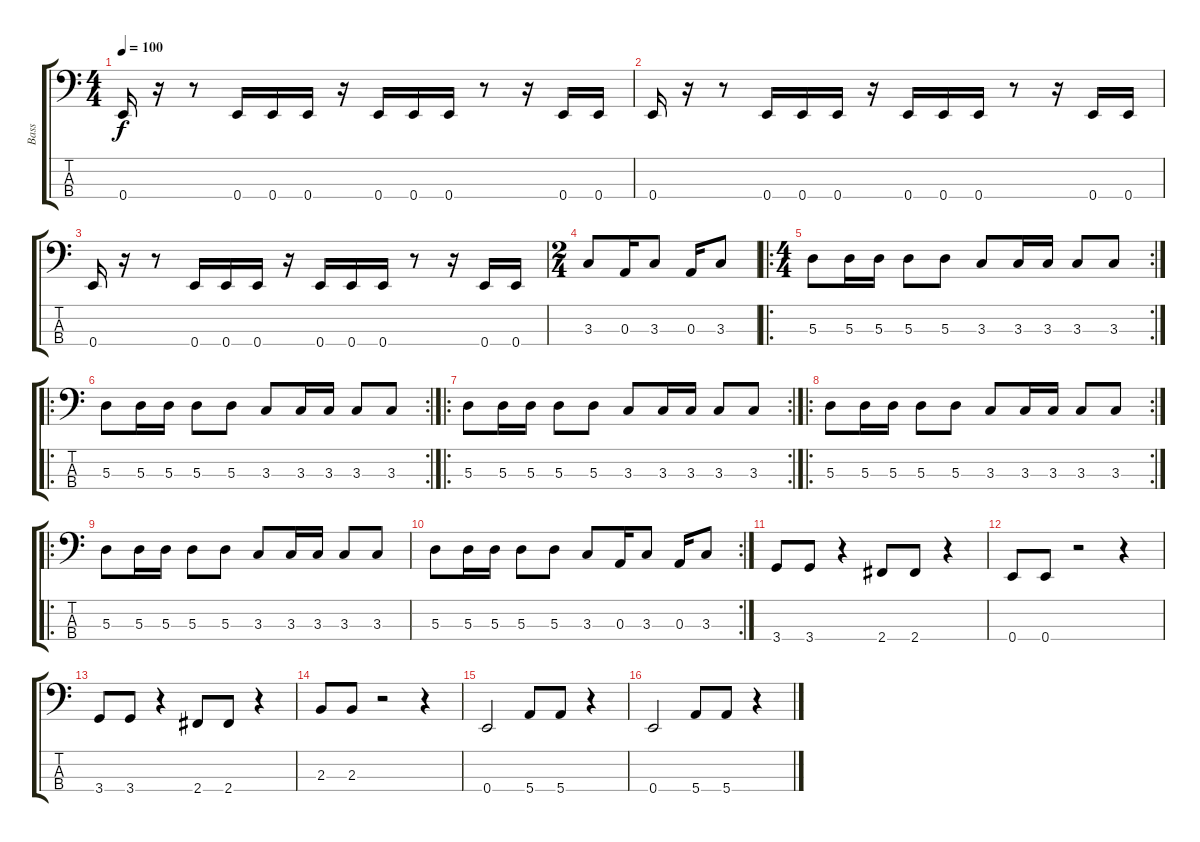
\track ("Bass" "Bass") {instrument electricbasspick}
\staff {score tabs}
\tuning (G2 D2 A1 E1) {hide}
\ts (4 4)
\tempo 100
\clef f4
\ks c
0.4.16{dy f} r.16 r.8 0.4.16 0.4.16 0.4.16 r.16 0.4.16 0.4.16 0.4.16 r.8 r.16 0.4.16 0.4.16 |
0.4.16 r.16 r.8 0.4.16 0.4.16 0.4.16 r.16 0.4.16 0.4.16 0.4.16 r.8 r.16 0.4.16 0.4.16 |
0.4.16 r.16 r.8 0.4.16 0.4.16 0.4.16 r.16 0.4.16 0.4.16 0.4.16 r.8 r.16 0.4.16 0.4.16 |
\ts (2 4)
3.3.8 0.3.16 3.3.8 0.3.16 3.3.8 |
\ro
\rc 2
\ts (4 4)
5.3.8 5.3.16 5.3.16 5.3.8 5.3.8 3.3.8 3.3.16 3.3.16 3.3.8 3.3.8 |
\ro
\rc 2
5.3.8 5.3.16 5.3.16 5.3.8 5.3.8 3.3.8 3.3.16 3.3.16 3.3.8 3.3.8 |
\ro
\rc 2
5.3.8 5.3.16 5.3.16 5.3.8 5.3.8 3.3.8 3.3.16 3.3.16 3.3.8 3.3.8 |
\ro
\rc 2
5.3.8 5.3.16 5.3.16 5.3.8 5.3.8 3.3.8 3.3.16 3.3.16 3.3.8 3.3.8 |
\ro
5.3.8 5.3.16 5.3.16 5.3.8 5.3.8 3.3.8 3.3.16 3.3.16 3.3.8 3.3.8 |
\rc 2
5.3.8 5.3.16 5.3.16 5.3.8 5.3.8 3.3.8 0.3.16 3.3.8 0.3.16 3.3.8 |
3.4.8 3.4.8 r.4 2.4.8 2.4.8 r.4 |
0.4.8 0.4.8 r.2 r.4 |
3.4.8 3.4.8 r.4 2.4.8 2.4.8 r.4 |
2.3.8 2.3.8 r.2 r.4 |
0.4.2 5.4.8 5.4.8 r.4 |
0.4.2 5.4.8 5.4.8 r.4
